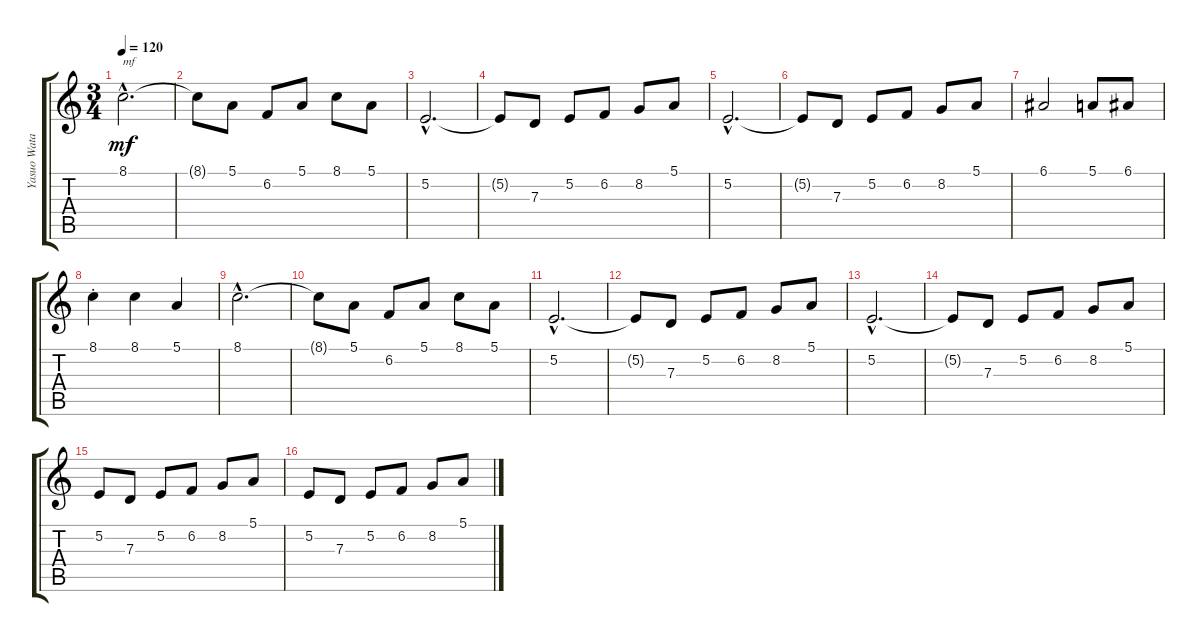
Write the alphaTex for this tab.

\track ("Yasuo Watani" "Yasuo Wata") {instrument harmonica}
\staff {score tabs}
\tuning (E4 B3 G3 D3 A2 E2) {hide}
\ts (3 4)
\tempo 120
\clef g2
\ks c
8.1{hac}.2{d txt "mf" dy mf} |
8.1{t}.8 5.1.8 6.2.8 5.1.8 8.1.8 5.1.8 |
5.2{hac}.2{d} |
5.2{t}.8 7.3.8 5.2.8 6.2.8 8.2.8 5.1.8 |
5.2{hac}.2{d} |
5.2{t}.8 7.3.8 5.2.8 6.2.8 8.2.8 5.1.8 |
6.1.2 5.1.8 6.1.8 |
8.1{st}.4 8.1.4 5.1.4 |
8.1{hac}.2{d} |
8.1{t}.8 5.1.8 6.2.8 5.1.8 8.1.8 5.1.8 |
5.2{hac}.2{d} |
5.2{t}.8 7.3.8 5.2.8 6.2.8 8.2.8 5.1.8 |
5.2{hac}.2{d} |
5.2{t}.8 7.3.8 5.2.8 6.2.8 8.2.8 5.1.8 |
5.2.8 7.3.8 5.2.8 6.2.8 8.2.8 5.1.8 |
5.2.8 7.3.8 5.2.8 6.2.8 8.2.8 5.1.8
